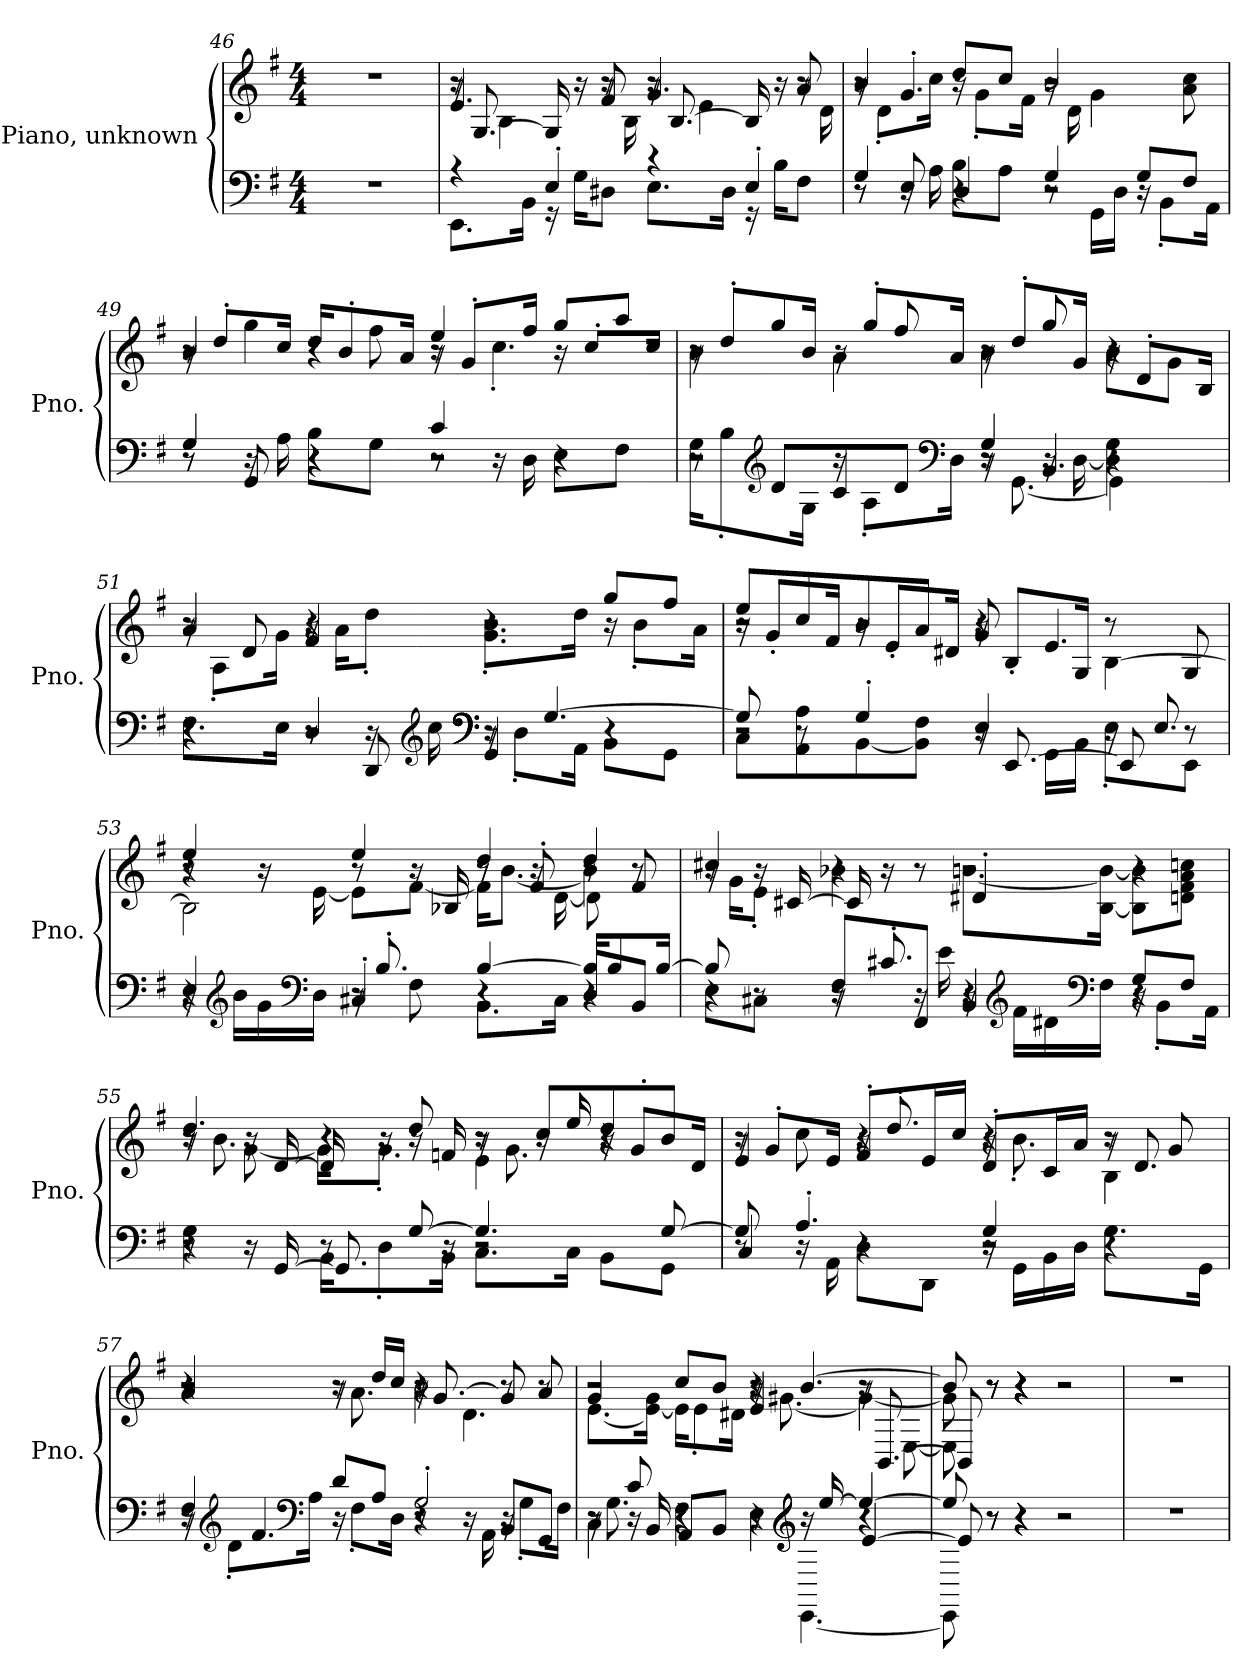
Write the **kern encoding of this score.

**kern	**kern
*part1	*part1
*staff2	*staff1
*I"Piano, unknown	*
*I'Pno.	*
*clefF4	*clefG2
*k[f#]	*k[f#]
*M4/4	*M4/4
=46	=46
1r	1r
=47	=47
*^	*^
*	*	*	*^
4r	8.EE\L	4.e/	8r	16r
.	.	.	.	[8.G/
.	.	.	4B\	.
.	16BB\Jk	.	.	.
4E'/	16r	.	.	16G/]
.	16G\KL	.	.	16r
.	8D#X\J	8f#/	16r	8r
.	.	.	16B\	.
4r	8.E\L	4.g/	8r	16r
.	.	.	.	[8.B/
.	.	.	4e\	.
.	16D#\Jk	.	.	.
4E'/	16r	.	.	16B/]
.	16B\KL	.	.	16r
.	8F#\J	8a/	16r	8r
.	.	.	16d\	.
=48	=48	=48	=48	=48
*	*^	*	*	*
4G/	8r	8r	4b/	16r	8r
.	.	.	.	8d'\L	.
.	16r	8E/	.	.	4.g'/
.	16A\	.	.	16cc\Jk	.
4r	8B\L	4D/	8dd/L	16r	.
.	.	.	.	8g'\L	.
.	8A\J	.	8cc/J	.	.
.	.	.	.	16f#\Jk	.
4G/	8r	2r	2b/	16r	2r
.	.	.	.	16d\	.
.	16GG\LL	.	.	4g\	.
.	16D\JJ	.	.	.	.
8G/L	16r	.	.	.	.
.	8BB'\L	.	.	.	.
8F#/J	.	.	.	8a\ 8cc\	.
.	16AA\Jk	.	.	.	.
!!LO:LB:g=z	!!	!!
=49	=49	=49	=49	=49	=49
4G/	8r	8r	4b/	8r	16r
.	.	.	.	.	8dd'/L
.	16r	8GG/	.	4gg\	.
.	16A\	.	.	.	16cc/Jk
4r	8B\L	4r	4r	.	16dd/KL
.	.	.	.	.	8b'/
.	8G\J	.	.	8ff#\	.
.	.	.	.	.	16a/Jk
4c/	8r	2r	4ee/	8r	16r
.	.	.	.	.	8g'/L
.	16r	.	.	4.cc'\	.
.	16D\	.	.	.	16ff#/Jk
4r	8E\L	.	8gg/L	.	16r
.	.	.	.	.	8cc'/L
.	8F#\J	.	8aa/J	.	.
.	.	.	.	.	16cc/Jk
=50	=50	=50	=50	=50	=50
*	*	*^	*	*	*
8r	16G\KL	2r	2r	8r	4b\	16r
.	8B'\	.	.	.	.	8dd'/L
*clefG2	*	*	*	*	*	*
8d/L	.	.	.	4gg/	.	.
.	16G\Jk	.	.	.	.	16b/Jk
8c/	16r	.	.	.	4a\	16r
.	8A'\L	.	.	.	.	8gg'/L
8d/J	.	.	.	8ff#/	.	.
*clefF4	*	*	*	*	*	*
.	16D\Jk	.	.	.	.	16a/Jk
4G/	8r	8r	16r	8r	4b\	16r
.	.	.	[8.GG\	.	.	8dd'/L
.	16r	4.BB/	.	8gg/	.	.
.	[16D\	.	.	.	.	16g/Jk
4r	4D\] 4G\	.	4GG\]	4r	8b\L	16r
.	.	.	.	.	.	8d'/L
.	.	.	.	.	8g\J	.
.	.	.	.	.	.	16B/Jk
*	*	*v	*v	*	*	*
!!LO:LB:g=z	!!	!!
=51	=51	=51	=51	=51	=51
4r	8.F#\L	4r	4a/	16r	8r
.	.	.	.	8A'\L	.
.	.	.	.	.	8d/
.	16E\Jk	.	.	16g\Jk	.
4D/	8r	8r	4f#/	16r	4r
.	.	.	.	16a\KL	.
.	16r	8DD/	.	8dd'\J	.
*clefG2	*	*	*	*	*
.	16cc\	.	.	.	.
*clefF4	*	*	*	*	*
8r	16r	4GG/	4r	8.g\' 8.b\'L	2r
.	8D'\L	.	.	.	.
[4.G/	.	.	.	.	.
.	16AA\Jk	.	.	16dd\Jk	.
.	8BB\L	4r	8gg/L	16r	.
.	.	.	.	8b'\L	.
.	8GG\J	.	8ff#/J	.	.
.	.	.	.	16a\Jk	.
=52	=52	=52	=52	=52	=52
8G/]	8C\L	2r	8ee/L	16r	2r
.	.	.	.	8g'/L	.
8r	8AA\ 8A\	.	8cc/	.	.
.	.	.	.	16f#/Jk	.
4G'/	[8BB\	.	8b/	16r	.
.	.	.	.	8e'/L	.
.	8BB\] 8F#\J	.	8a/J	.	.
.	.	.	.	16d#X/Jk	.
4E/	8r	16r	8g/	16r	4r
.	.	[8.EE/	.	8B'/L	.
.	16GG\LL	.	4.e/	.	.
.	16BB\JJ	.	.	16G/Jk	.
16r	8E'\L	8EE/]	.	8r	[4B\
8.E/	.	.	.	.	.
.	8EE\J	8r	.	8G/	.
!!LO:LB:g=z
=53	=53	=53	=53	=53	=53
*	*	*	*	*	*^
4r	16r	4E/	4ee/	8r	4r	2B\]
*clefG2	*	*	*	*	*	*
.	16b\LL	.	.	.	.	.
.	16g\	.	.	16r	.	.
*clefF4	*	*	*	*	*	*
.	16D\JJ	.	.	[16e\	.	.
16r	8r	4C#X'/	4ee/	8e\L]	8r	.
8.B'/	.	.	.	.	.	.
.	8F#\	.	.	[8f#\J	16r	.
.	.	.	.	.	16B-X/	.
[4B/	8.BB\L	4r	4dd/	16f#\KL]	8r	8r
.	.	.	.	[8.b\J	.	.
.	.	.	.	.	8f#'/	16r
.	16C#\Jk	.	.	.	.	[16d\
16B/KL]	4r	8D/L	4dd/	4b\]	8r	8d\]
8B/	.	.	.	.	.	.
.	.	8BB/J	.	.	8f#/	8r
[16B/Jk	.	.	.	.	.	.
*	*	*	*	*	*v	*v
!!LO:LB:g=z
=54	=54	=54	=54	=54	=54
8B/]	8E\L	4r	4cc#X/	16r	8r
.	.	.	.	16g\KL	.
8r	8C#X\J	.	.	8e'\J	16r
.	.	.	.	.	[16c#X/
16r	8r	8F#/L	4r	4b-X\	16c#/]
8.c#X'/	.	.	.	.	16r
.	16r	8FF#/J	.	.	8r
.	16e\	.	.	.	.
4r	16r	4BB/	2r	[8.bn\L	4d#X'/
*clefG2	*	*	*	*	*
.	16f#\LL	.	.	.	.
.	16d#X\	.	.	.	.
*clefF4	*	*	*	*	*
.	16F#\JJ	.	.	[16B\ 16b\_Jk	.
8G/L	16r	4r	.	8B\] 8b\]L	4r
.	8BB'\L	.	.	.	.
8F#/J	.	.	.	8dn\ 8f#\ 8a\ 8ccn\J	.
.	16AA\Jk	.	.	.	.
!!LO:PB:g=z
=55	=55	=55	=55	=55	=55
*	*	*	*	*	*^
4r	4G\	8r	4.dd/	16r	8r	8r
.	.	.	.	8.b\	.	.
.	.	16r	.	.	16r	[8g\
.	.	[16GG/	.	.	[16d/	.
8r	16BB\KL	8.GG/]	.	4r	16d/]	16g\KL]
.	8D'\	.	.	.	16r	8.g'\J
[8G/	.	.	8dd/	.	16r	.
.	16BB\Jk	16r	.	.	16fn/	.
4.G/]	8.C\L	2r	8r	16r	8r	4e\
.	.	.	.	8.g\	.	.
.	.	.	8cc/L	.	16r	.
.	16C\Jk	.	.	.	16ee/	.
.	8BB\L	.	8dd/	4r	16r	4r
.	.	.	.	.	8g'/L	.
[8G/	8GG\J	.	8b/J	.	.	.
.	.	.	.	.	16d/Jk	.
*	*	*	*	*	*v	*v
=56	=56	=56	=56	=56	=56
8G/]	8r	4C/	4e/	8r	16r
.	.	.	.	.	8g'/L
4.A'/	16r	.	.	8cc\	.
.	16AA\	.	.	.	16e/Jk
.	8D\L	4r	16r	4r	8f#'/L
.	.	.	8.dd'/	.	.
.	8DD\J	.	.	.	16e/L
.	.	.	.	.	16cc/JJ
4G/	16r	2r	4r	16r	8d'/L
.	16GG\LL	.	.	8.b'\	.
.	16BB\	.	.	.	16c/L
.	16D\JJ	.	.	.	16a/JJ
4r	8.G\L	.	16r	4B\	8r
.	.	.	8.d/	.	.
.	.	.	.	.	8g/
.	16GG\Jk	.	.	.	.
!!LO:LB:g=z
=57	=57	=57	=57	=57	=57
*	*	*	*	*	*^
4F#/	16r	8r	4a/	4r	2r	2r
*clefG2	*	*	*	*	*	*
.	8d'\L	.	.	.	.	.
.	.	4.f#/	.	.	.	.
*clefF4	*	*	*	*	*	*
.	16A\Jk	.	.	.	.	.
8d/L	16r	.	8r	16r	.	.
.	8F#'\L	.	.	8.a\	.	.
8A/J	.	.	16dd/LL	.	.	.
.	16D\Jk	.	16cc/JJ	.	.	.
2G'/	8r	4r	4r	2b\	16r	8r
.	.	.	.	.	[8.g/	.
.	16r	.	.	.	.	4.d\
.	16AA\	.	.	.	.	.
.	16r	8BB/L	8r	.	8g/]	.
.	8G'\L	.	.	.	.	.
.	.	8GG/J	8a/	.	8r	.
.	16F#\Jk	.	.	.	.	.
=58	=58	=58	=58	=58	=58	=58
*	*	*^	*	*	*	*
8r	16r	8r	4C\	2r	2r	4g/	[8.e\L
.	8.G\	.	.	.	.	.	.
8c/	.	16r	.	.	.	.	.
.	.	16BB/	.	.	.	.	16e\_ 16g\Jk
4r	4F#\	8AA/L	4r	.	.	8cc/L	16e\KL]
.	.	.	.	.	.	.	8e'\
.	.	8BB/J	.	.	.	8b/J	.
.	.	.	.	.	.	.	16d#X\Jk
8r	4E\	4r	8r	8r	16r	4e/	4r
.	.	.	.	.	[8.g#X\	.	.
*clefG2	*	*	*	*	*	*	*
16r	.	.	[4.EE\	[4.b/	.	.	.
[16ee/	.	.	.	.	.	.	.
4ee/_	4r	[4e/	.	.	4g#\_	16r	8r
.	.	.	.	.	.	[8.BB/	.
.	.	.	.	.	.	.	[8E\
*	*	*v	*v	*	*	*	*
!!LO:LB:g=z	!!	!!	!!
=59	=59	=59	=59	=59	=59	=59
8ee/]	8e/]	8EE\]	8b/]	8g#\]	8BB/]	8E\]
8r	8r	8r	8r	8r	8r	8r
4r	4r	4r	4r	4r	4r	4r
2r	2r	2r	2r	2r	2r	2r
*v	*v	*v	*	*	*	*
*	*v	*v	*v	*v
=60	=60
1r	1r
=	=
*-	*-
